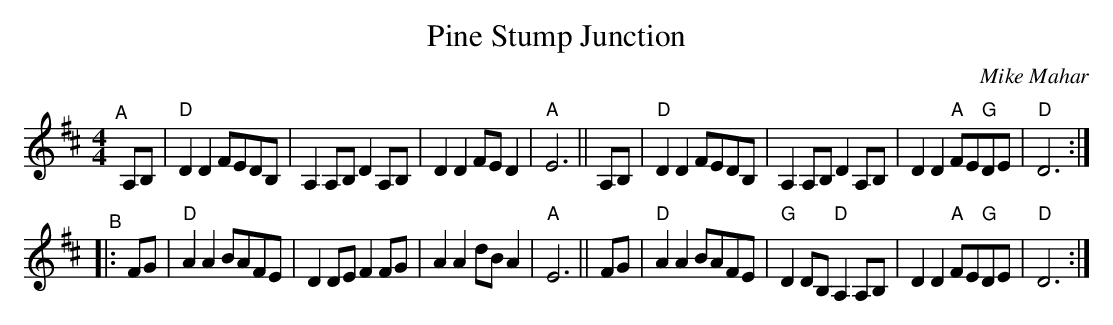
X:1
T: Pine Stump Junction
C: Mike Mahar
M: 4/4
L: 1/8
K: D
"^A"[|]\
A,B, | "D"D2D2 FEDB, | A,2A,B, D2A,B, | D2D2 FED2 | "A"E6 ||\
A,B, | "D"D2D2 FEDB, | A,2A,B, D2A,B, | D2D2 "A"FE"G"DE | "D"D6 :|
"^B"|:\
FG | "D"A2A2 BAFE | D2DE F2FG | A2A2 dBA2 | "A"E6 ||\
FG | "D"A2A2 BAFE | "G"D2DB, "D"A,2A,B, | D2D2 "A"FE"G"DE | "D"D6 :|
